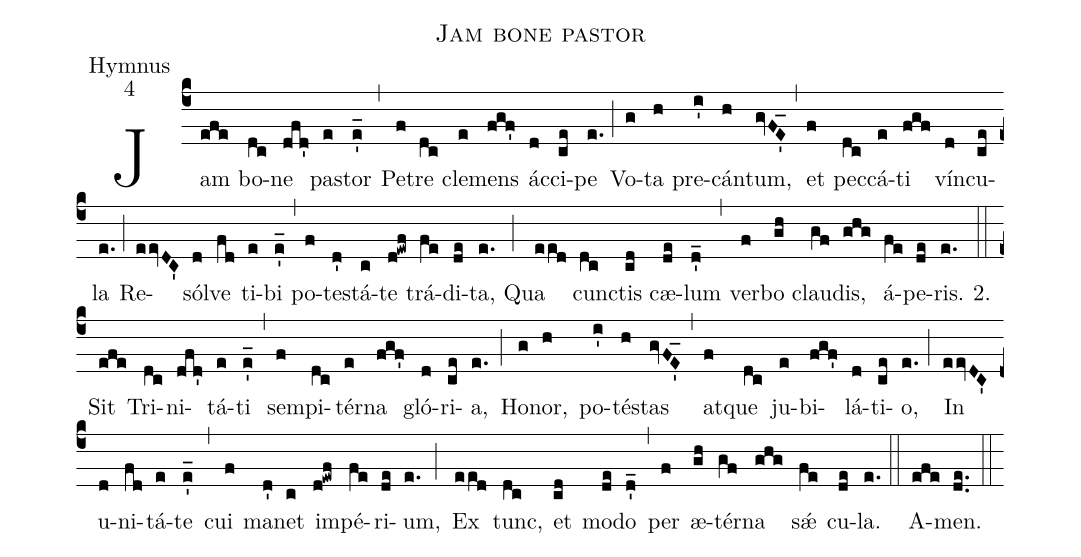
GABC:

name:Jam bone pastor;
office-part:Hymnus;
mode:4;
%%
(c4)Jam(efe) bo(dc)ne(dfd') pa(e)stor(e_') (,) Pe(f)tre(dc) cle(e)mens(fgf') ác(d)ci(ce)pe(e.) (;)
Vo(g)ta(h) pre(i')cán(h)tum,(gvFE_') (,) et(f) pec(dc)cá(e)ti(fgf) vín(d)cu(ce)la(e.) (;)
Re(eevDC')sól(d)ve(fd) ti(e)bi(e'_) (,) po(f)te(d')stá(c)te(d!ewf) trá(fe)di(de)ta,(e.) (;)
Qua(eed) cun(dc)ctis(cd) cæ(de)lum(d'_) (,) ver(f)bo(gh) clau(gf)dis,(ghg) á(fe)pe(de)ris.(e.)

2.(::)

Sit(efe) Tri(dc)ni(dfd')tá(e)ti(e'_) (,) sem(f)pi(dc)tér(e)na(fgf') gló(d)ri(ce)a,(e.) (;)
Ho(g)nor,(h) po(i')té(h)stas(gvFE_') (,)at(f)que(dc) ju(e)bi(fgf')lá(d)ti(ce)o,(e.) (;)
In(eevDC') u(d)ni(fd)tá(e)te(e'_) (,) cui(f) ma(d')net(c) im(d!ewf)pé(fe)ri(de)um,(e.) (;)
Ex(eed) tunc,(dc) et(cd) mo(de)do(d'_) (,) per(f) æ(gh)tér(gf)na(ghg) sǽ(fe) cu(de)la.(e.) (::)
A(efe)men.(d.e.) (::)
